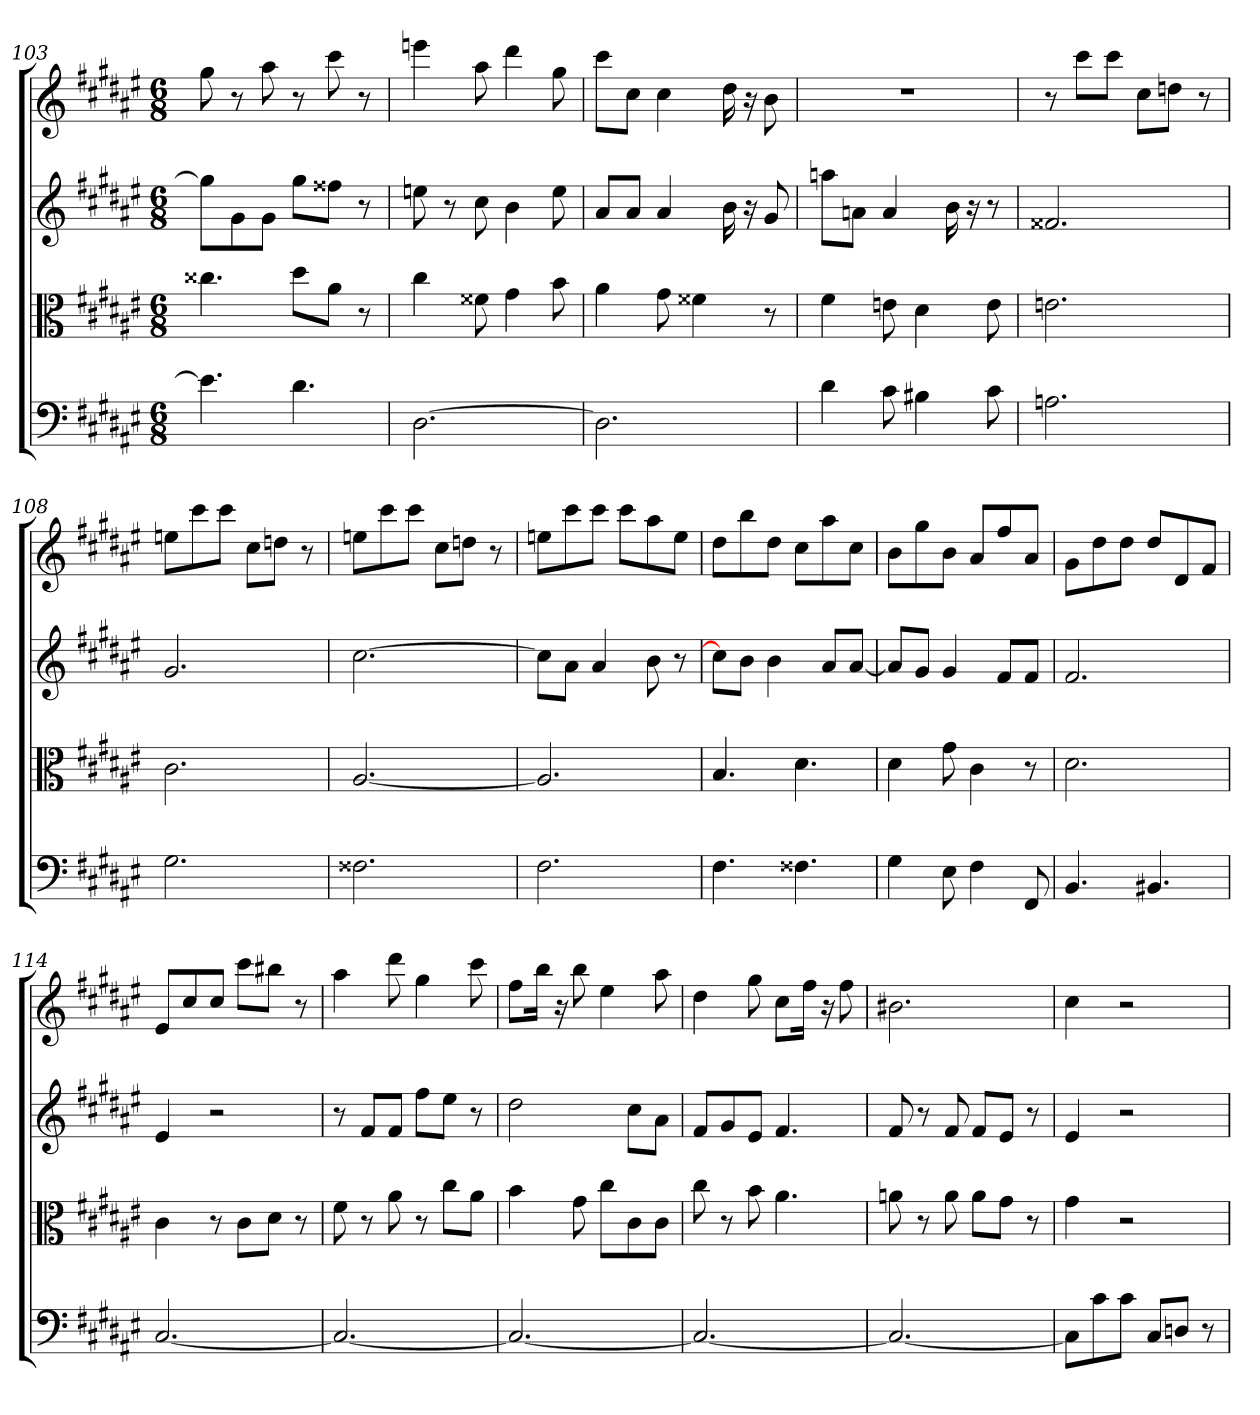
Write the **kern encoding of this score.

**kern	**kern	**kern	**kern
*part4	*part3	*part2	*part1
*staff4	*staff3	*staff2	*staff1
*clefF4	*clefC3	*clefG2	*clefG2
*k[f#c#g#d#a#e#]	*k[f#c#g#d#a#e#]	*k[f#c#g#d#a#e#]	*k[f#c#g#d#a#e#]
*F#:	*F#:	*F#:	*F#:
*M6/8	*M6/8	*M6/8	*M6/8
=103	=103	=103	=103
4.e]	4.cc##X	8gg#\L]	8gg#
.	.	8g#\	8r
.	.	8g#\J	8aa#
4.d#	8dd#\L	8gg#\L	8r
.	8a#\J	8ff##X\J	8ccc#
.	8r	8r	8r
=104	=104	=104	=104
[2.D#	4cc#	8een	4eeen
.	.	8r	.
.	8f##X	8cc#	8aa#
.	4g#	4b	4ddd#
.	8b	8ee	8gg#
=105	=105	=105	=105
2.D#]	4a#	8a#/L	8ccc#\L
.	.	8a#/J	8cc#\J
.	8g#	4a#	4cc#
.	4f##X	.	.
.	.	16b	16dd#
.	.	16r	16r
.	8r	8g#	8b
=106	=106	=106	=106
4d#	4f#	8aan\L	2.r
.	.	8an\J	.
8c#	8en	4a	.
4B#X	4d#	.	.
.	.	16b	.
.	.	16r	.
8c#	8e	8r	.
=107	=107	=107	=107
2.An	2.en	2.f##X	8r
.	.	.	8ccc#\L
.	.	.	8ccc#\J
.	.	.	8cc#\L
.	.	.	8ddn\J
.	.	.	8r
=108	=108	=108	=108
2.G#	2.c#	2.g#	8een\L
.	.	.	8ccc#\
.	.	.	8ccc#\J
.	.	.	8cc#\L
.	.	.	8ddn\J
.	.	.	8r
=109	=109	=109	=109
2.F##X	[2.A#	[2.cc#	8een\L
.	.	.	8ccc#\
.	.	.	8ccc#\J
.	.	.	8cc#\L
.	.	.	8ddn\J
.	.	.	8r
=110	=110	=110	=110
2.F#	2.A#]	8cc#\L]	8een\L
.	.	8a#\J	8ccc#\
.	.	4a#	8ccc#\J
.	.	.	8ccc#\L
.	.	8b	8aa#\
.	.	8r	8ee\J
=111	=111	=111	=111
4.F#	4.B	8cc#\L]	8dd#\L
.	.	8b\J	8bb\
.	.	4b	8dd#\J
4.F##X	4.d#	.	8cc#\L
.	.	8a#/L	8aa#\
.	.	[8a#/J	8cc#\J
=112	=112	=112	=112
4G#	4d#	8a#/L]	8b\L
.	.	8g#/J	8gg#\
8E#	8g#	4g#	8b\J
4F#	4c#	.	8a#/L
.	.	8f#/L	8ff#/
8FF#	8r	8f#/J	8a#/J
=113	=113	=113	=113
4.BB	2.d#	2.f#	8g#\L
.	.	.	8dd#\
.	.	.	8dd#\J
4.BB#X	.	.	8dd#/L
.	.	.	8d#/
.	.	.	8f#/J
=114	=114	=114	=114
[2.C#	4c#	4e#	8e#/L
.	.	.	8cc#/
.	8r	2r	8cc#/J
.	8c#\L	.	8ccc#\L
.	8d#\J	.	8bb#X\J
.	8r	.	8r
=115	=115	=115	=115
2.C#_	8f#	8r	4aa#
.	8r	8f#/L	.
.	8a#	8f#/J	8ddd#
.	8r	8ff#\L	4gg#
.	8cc#\L	8ee#\J	.
.	8a#\J	8r	8ccc#
=116	=116	=116	=116
2.C#_	4b	2dd#	8ff#\L
.	.	.	16bb\Jk
.	.	.	16r
.	8g#	.	8bb
.	8cc#\L	.	4ee#
.	8c#\	8cc#\L	.
.	8c#\J	8a#\J	8aa#
=117	=117	=117	=117
2.C#_	8cc#	8f#/L	4dd#
.	8r	8g#/	.
.	8b	8e#/J	8gg#
.	4.a#	4.f#	8cc#\L
.	.	.	16ff#\Jk
.	.	.	16r
.	.	.	8ff#
=118	=118	=118	=118
2.C#_	8an	8f#	2.b#X
.	8r	8r	.
.	8a	8f#	.
.	8a\L	8f#/L	.
.	8g#\J	8e#/J	.
.	8r	8r	.
=119	=119	=119	=119
8C#\L]	4g#	4e#	4cc#
8c#\	.	.	.
8c#\J	2r	2r	2r
8C#/L	.	.	.
8Dn/J	.	.	.
8r	.	.	.
=	=	=	=
*-	*-	*-	*-
